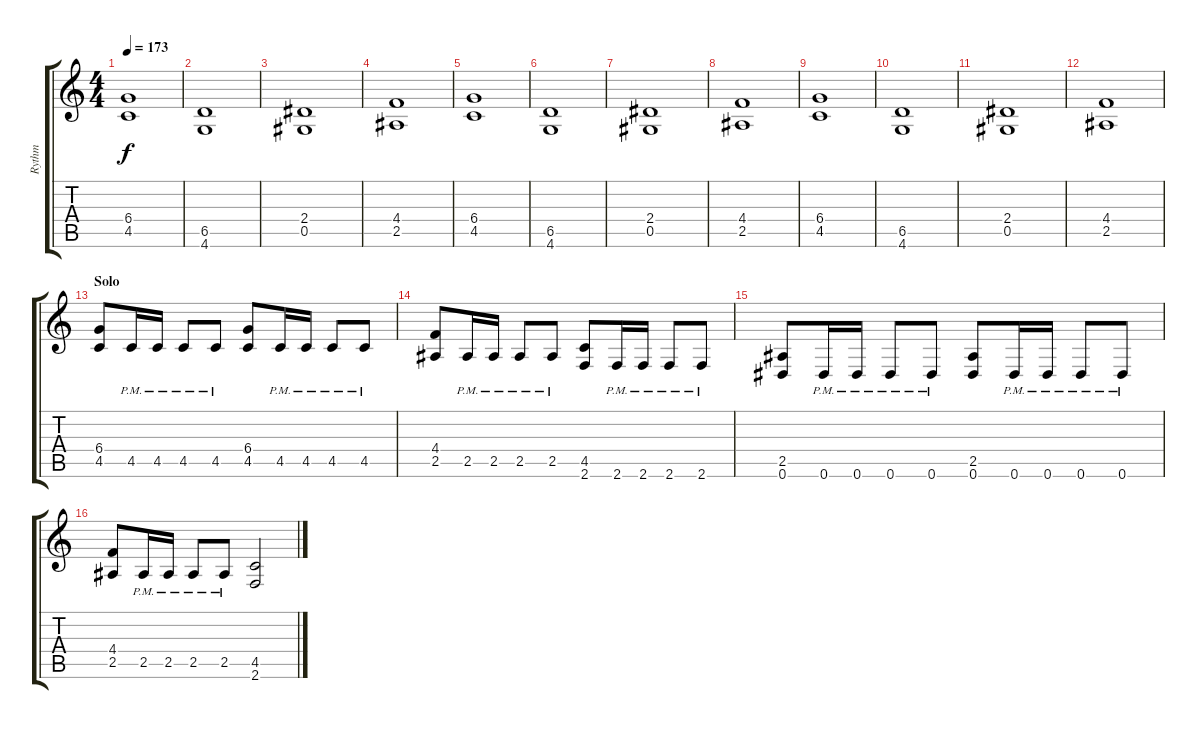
\track ("Rythm" "Rythm") {instrument distortionguitar}
\staff {score tabs}
\tuning (Eb4 Bb3 Gb3 Db3 Ab2 Eb2) {hide}
\ts (4 4)
\tempo 173
\clef g2
\ks c
(6.4 4.5).1{dy f} |
(6.5 4.6).1 |
(2.4 0.5).1 |
(4.4 2.5).1 |
(6.4 4.5).1 |
(6.5 4.6).1 |
(2.4 0.5).1 |
(4.4 2.5).1 |
(6.4 4.5).1 |
(6.5 4.6).1 |
(2.4 0.5).1 |
(4.4 2.5).1 |
\section ("" "Solo")
(6.4 4.5).8 4.5{pm}.16 4.5{pm}.16 4.5{pm}.8 4.5{pm}.8 (6.4 4.5).8 4.5{pm}.16 4.5{pm}.16 4.5{pm}.8 4.5{pm}.8 |
(4.4 2.5).8 2.5{pm}.16 2.5{pm}.16 2.5{pm}.8 2.5{pm}.8 (4.5 2.6).8 2.6{pm}.16 2.6{pm}.16 2.6{pm}.8 2.6{pm}.8 |
(2.5 0.6).8 0.6{pm}.16 0.6{pm}.16 0.6{pm}.8 0.6{pm}.8 (2.5 0.6).8 0.6{pm}.16 0.6{pm}.16 0.6{pm}.8 0.6{pm}.8 |
(4.4 2.5).8 2.5{pm}.16 2.5{pm}.16 2.5{pm}.8 2.5{pm}.8 (4.5 2.6).2
